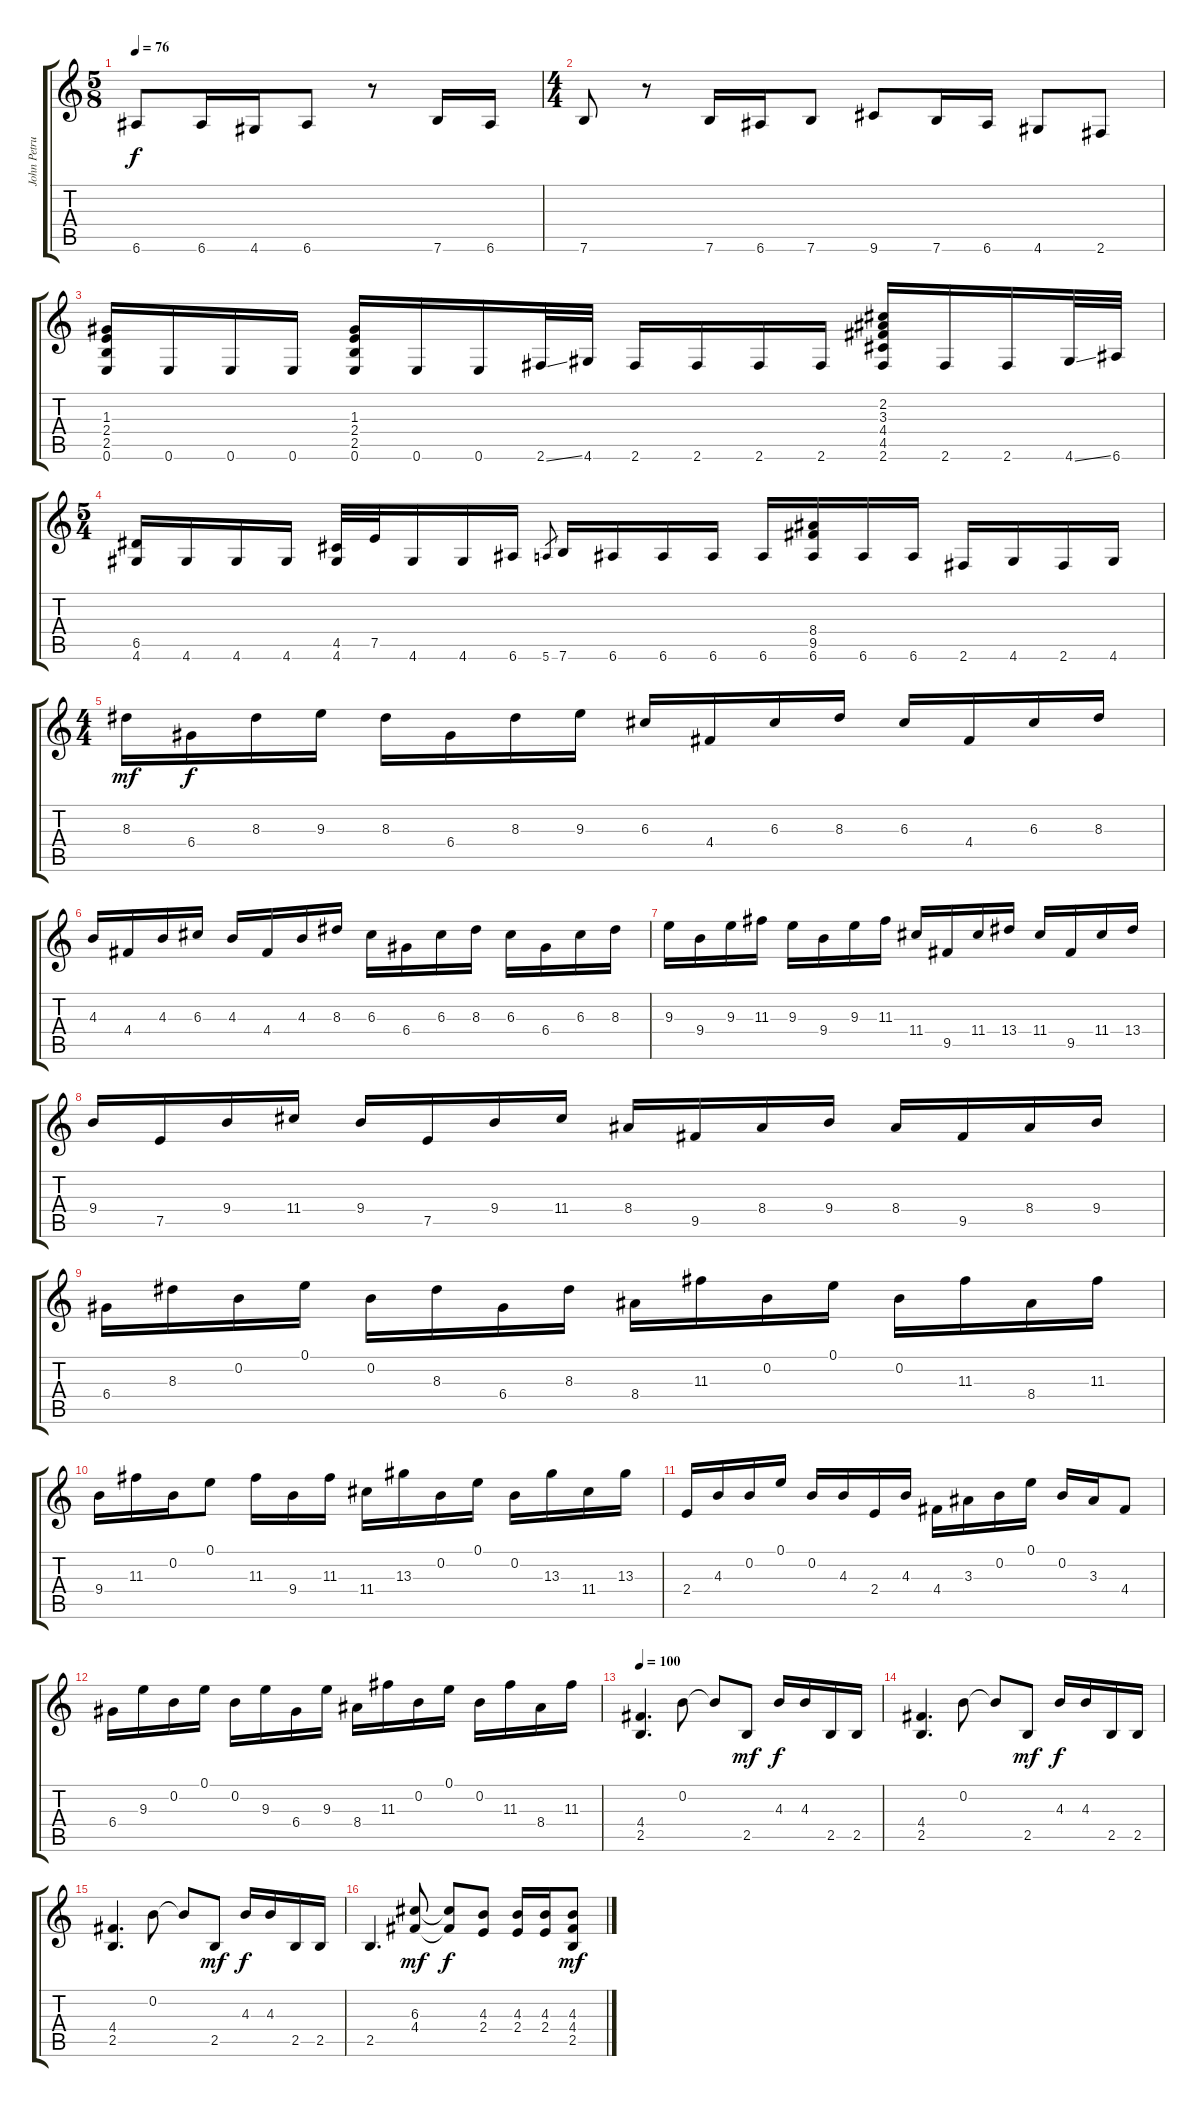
\track ("John Petrucci (Guitar)" "John Petru") {instrument distortionguitar}
\staff {score tabs}
\tuning (E4 B3 G3 D3 A2 E2) {hide}
\ts (5 8)
\tempo 76
\clef g2
\ks c
6.6.8{dy f} 6.6.16 4.6.16 6.6.8 r.8 7.6.16 6.6.16 |
\ts (4 4)
7.6.8 r.8 7.6.16 6.6.16 7.6.8 9.6.8 7.6.16 6.6.16 4.6.8 2.6.8 |
(1.3 2.4 2.5 0.6).16 0.6.16 0.6.16 0.6.16 (1.3 2.4 2.5 0.6).16 0.6.16 0.6.16 2.6{ss}.32 4.6.32 2.6.16 2.6.16 2.6.16 2.6.16 (2.2 3.3 4.4 4.5 2.6).16 2.6.16 2.6.16 4.6{ss}.32 6.6.32 |
\ts (5 4)
(6.5 4.6).16 4.6.16 4.6.16 4.6.16 (4.5 4.6).32 7.5.32 4.6.16 4.6.16 6.6.16 5.6.8{gr} 7.6.16 6.6.16 6.6.16 6.6.16 6.6.16 (8.4 9.5 6.6).16 6.6.16 6.6.16 2.6.16 4.6.16 2.6.16 4.6.16 |
\ts (4 4)
8.3.16{dy mf instrument acousticguitarsteel} 6.4.16{dy f} 8.3.16 9.3.16 8.3.16 6.4.16 8.3.16 9.3.16 6.3.16 4.4.16 6.3.16 8.3.16 6.3.16 4.4.16 6.3.16 8.3.16 |
4.3.16 4.4.16 4.3.16 6.3.16 4.3.16 4.4.16 4.3.16 8.3.16 6.3.16 6.4.16 6.3.16 8.3.16 6.3.16 6.4.16 6.3.16 8.3.16 |
9.3.16 9.4.16 9.3.16 11.3.16 9.3.16 9.4.16 9.3.16 11.3.16 11.4.16 9.5.16 11.4.16 13.4.16 11.4.16 9.5.16 11.4.16 13.4.16 |
9.4.16 7.5.16 9.4.16 11.4.16 9.4.16 7.5.16 9.4.16 11.4.16 8.4.16 9.5.16 8.4.16 9.4.16 8.4.16 9.5.16 8.4.16 9.4.16 |
6.4.16 8.3.16 0.2.16 0.1.16 0.2.16 8.3.16 6.4.16 8.3.16 8.4.16 11.3.16 0.2.16 0.1.16 0.2.16 11.3.16 8.4.16 11.3.16 |
9.4.16 11.3.16 0.2.16 0.1.8 11.3.16 9.4.16 11.3.16 11.4.16 13.3.16 0.2.16 0.1.16 0.2.16 13.3.16 11.4.16 13.3.16 |
2.4.16 4.3.16 0.2.16 0.1.16 0.2.16 4.3.16 2.4.16 4.3.16 4.4.16 3.3.16 0.2.16 0.1.16 0.2.16 3.3.16 4.4.8 |
6.4.16 9.3.16 0.2.16 0.1.16 0.2.16 9.3.16 6.4.16 9.3.16 8.4.16 11.3.16 0.2.16 0.1.16 0.2.16 11.3.16 8.4.16 11.3.16 |
\tempo 100
(4.4 2.5).4{d instrument distortionguitar} 0.2.8 0.2{t}.8 2.5.8{dy mf} 4.3.16{dy f} 4.3.16 2.5.16 2.5.16 |
(4.4 2.5).4{d} 0.2.8 0.2{t}.8 2.5.8{dy mf} 4.3.16{dy f} 4.3.16 2.5.16 2.5.16 |
(4.4 2.5).4{d} 0.2.8 0.2{t}.8 2.5.8{dy mf} 4.3.16{dy f} 4.3.16 2.5.16 2.5.16 |
2.5.4{d} (6.3 4.4).8{dy mf} (6.3{t} 4.4{t}).8{dy f} (4.3 2.4).8 (4.3 2.4).16 (4.3 2.4).16 (4.3 4.4 2.5).8{dy mf}
